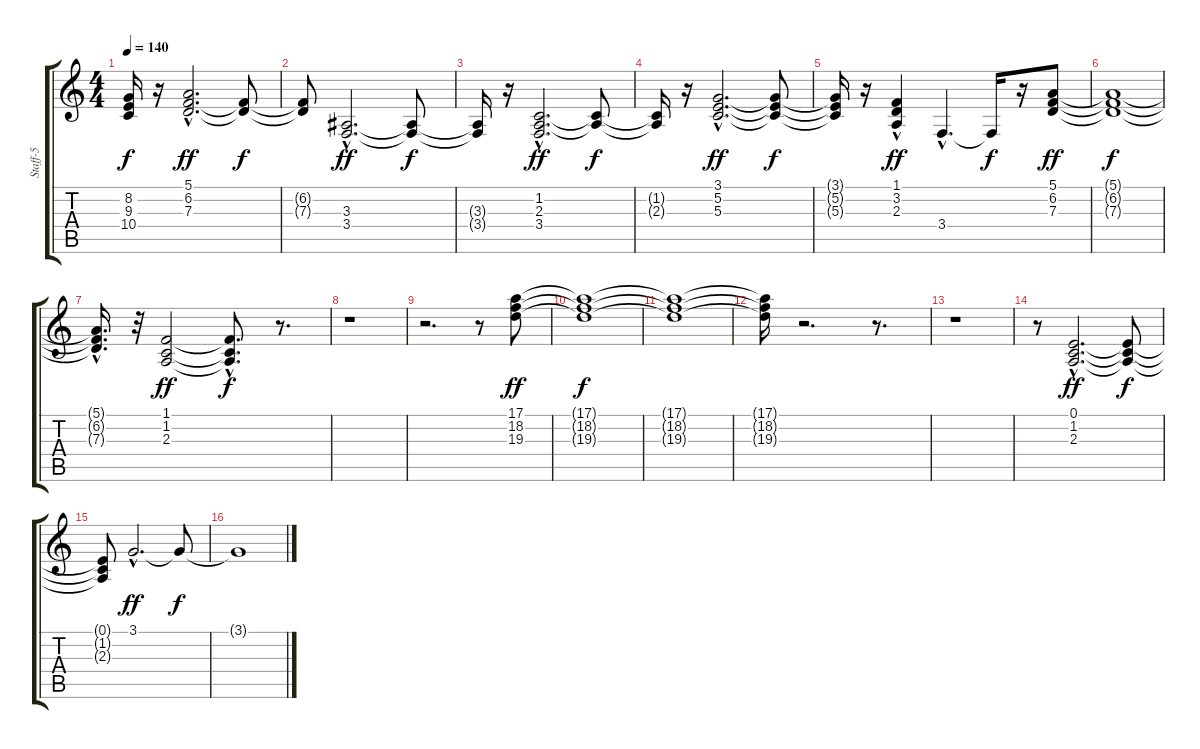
\track ("Staff-5" "Staff-5") {instrument stringensemble2}
\staff {score tabs}
\tuning (E4 B3 G3 D3 A2 E2) {hide}
\ts (4 4)
\tempo 140
\clef g2
\ks c
(8.2{t} 9.3{t} 10.4{t}).16{dy f} r.16 (5.1{hac} 6.2{hac} 7.3{hac}).2{d dy ff} (6.2{t} 7.3{t}).8{dy f} |
(6.2{t} 7.3{t}).8 (3.3{hac} 3.4{hac}).2{d dy ff} (3.3{t} 3.4{t}).8{dy f} |
(3.3{t} 3.4{t}).16 r.16 (1.2{hac} 2.3{hac} 3.4{hac}).2{d dy ff} (1.2{t} 2.3{t}).8{dy f} |
(1.2{t} 2.3{t}).16 r.16 (3.1{hac} 5.2{hac} 5.3{hac}).2{d dy ff} (3.1{t} 5.2{t} 5.3{t}).8{dy f} |
(3.1{t} 5.2{t} 5.3{t}).16 r.16 (1.1{hac} 3.2 2.3).4{dy ff} 3.4{hac}.4{d} 3.4{t}.16{dy f} r.16 (5.1 6.2 7.3).8{dy ff} |
(5.1{t} 6.2{t} 7.3{t}).1{dy f} |
(5.1{hac t} 6.2{hac t} 7.3{hac t}).16{d} r.32 (1.1 1.2 2.3).2{dy ff} (1.1{hac t} 1.2{hac t} 2.3{hac t}).8{d dy f} r.8{d} |
r.1 |
r.2{d} r.8 (17.1 18.2 19.3).8{dy ff} |
(17.1{t} 18.2{t} 19.3{t}).1{dy f} |
(17.1{t} 18.2{t} 19.3{t}).1 |
(17.1{t} 18.2{t} 19.3{t}).16 r.2{d} r.8{d} |
r.1 |
r.8 (0.1{hac} 1.2{hac} 2.3{hac}).2{d dy ff volume 8} (0.1{t} 1.2{t} 2.3{t}).8{dy f} |
(0.1{t} 1.2{t} 2.3{t}).8 3.1{hac}.2{d dy ff volume 16} 3.1{t}.8{dy f} |
3.1{t}.1
